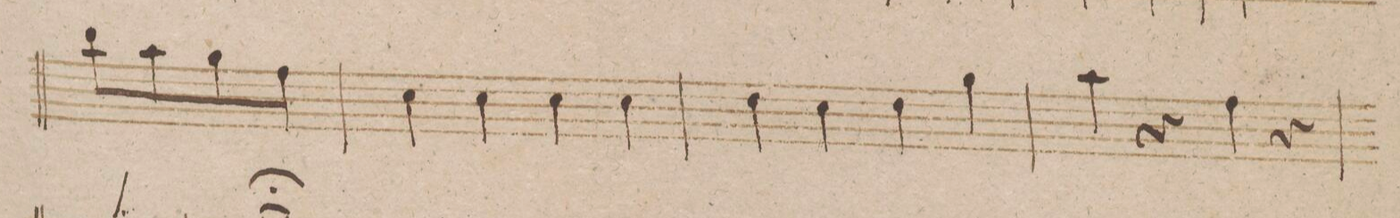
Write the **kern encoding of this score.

**kern	**dynam
*I"Flauto 2do	*
*clefG2	*
*k[b-]	*
*met(c|)	*
*M2/2	*
8bb-\L	.
8aa\	.
8gg\	.
8ff\J	.
=66	=66
4cc\	.
4cc\	.
4cc\	.
4cc\	.
=67	=67
4dd\	.
4cc\	.
4dd\	.
4gg\	.
=68	=68
4aa\	.
4r	.
4ff\	.
4r	.
=69	=69
*-	*-
